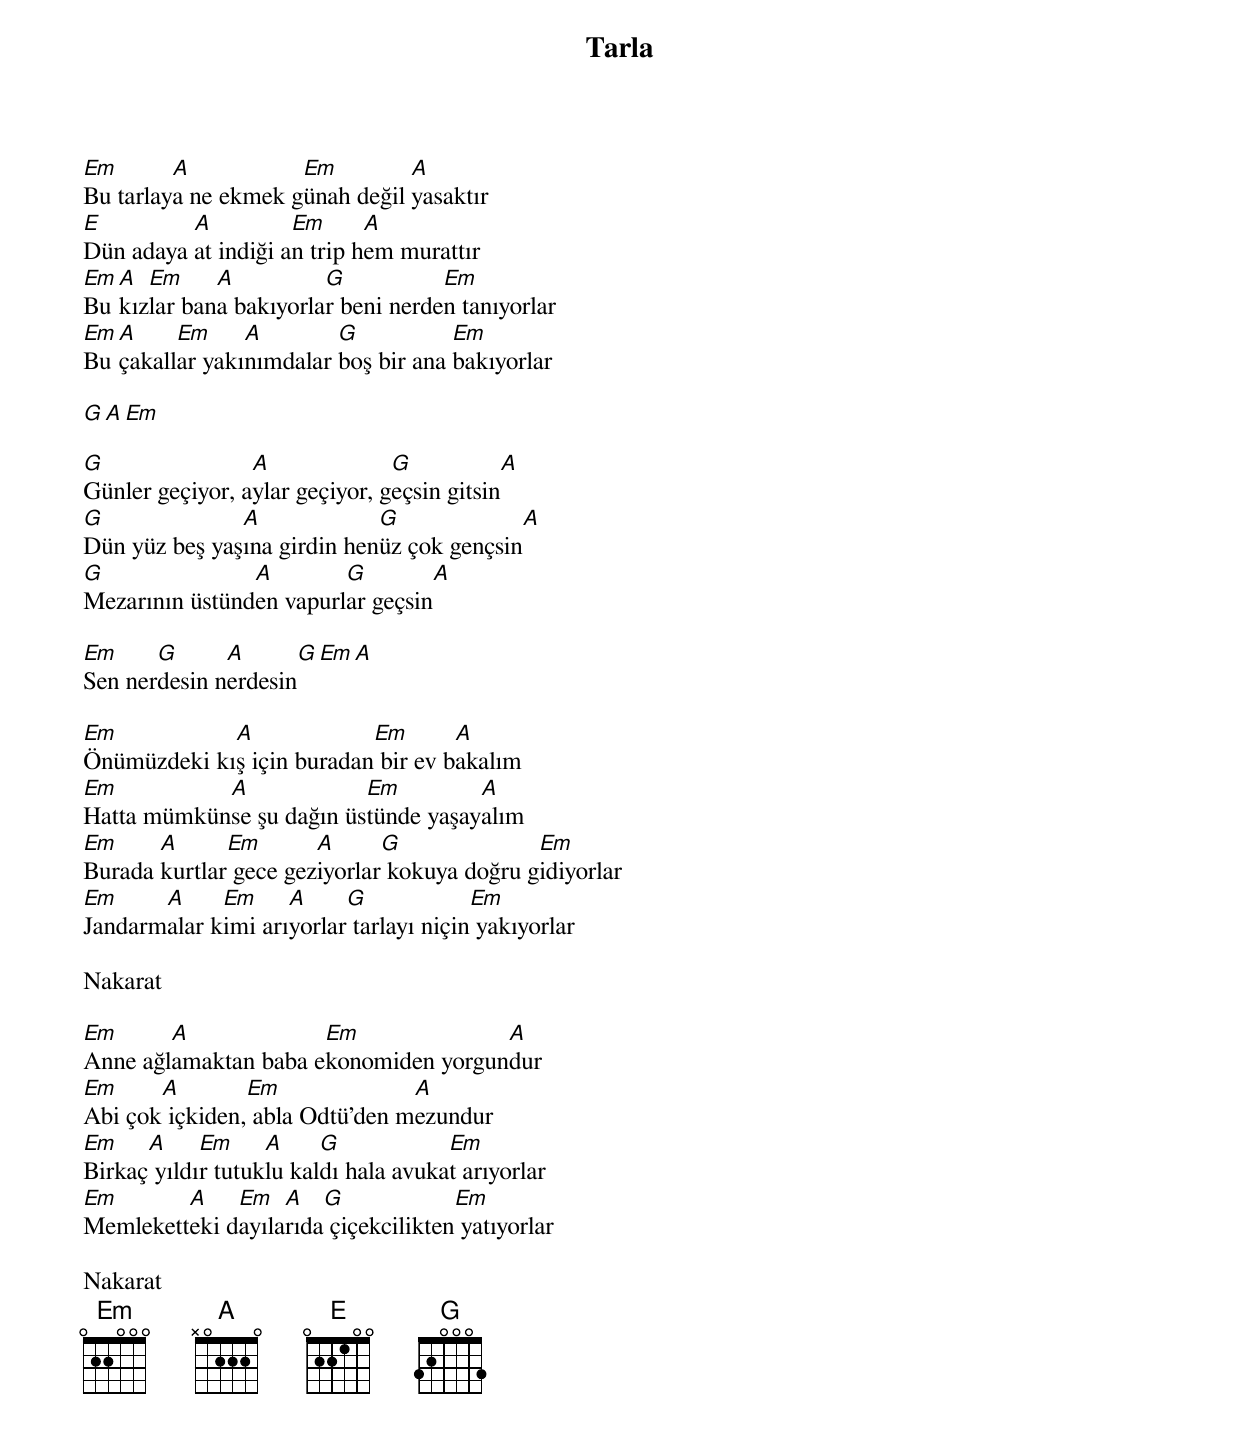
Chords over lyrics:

{title: Tarla}
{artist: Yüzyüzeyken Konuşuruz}

Em       A           Em         A
Bu tarlaya ne ekmek günah değil yasaktır
E         A          Em      A
Dün adaya at indiği an trip hem murattır
Em A  Em     A          G           Em
Bu kızlar bana bakıyorlar beni nerden tanıyorlar
Em A     Em     A        G           Em
Bu çakallar yakınımdalar boş bir ana bakıyorlar

G A Em

G                A              G           A
Günler geçiyor, aylar geçiyor, geçsin gitsin
G              A             G                 A
Dün yüz beş yaşına girdin henüz çok gençsin
G               A        G            A
Mezarının üstünden vapurlar geçsin

Em     G      A      G    Em A
Sen nerdesin nerdesin

Em           A             Em       A
Önümüzdeki kış için buradan bir ev bakalım
Em          A             Em         A
Hatta mümkünse şu dağın üstünde yaşayalım
Em     A      Em       A      G              Em
Burada kurtlar gece geziyorlar kokuya doğru gidiyorlar
Em     A     Em     A     G             Em
Jandarmalar kimi arıyorlar tarlayı niçin yakıyorlar

Nakarat

Em      A             Em              A
Anne ağlamaktan baba ekonomiden yorgundur
Em     A        Em              A
Abi çok içkiden, abla Odtü'den mezundur
Em    A     Em     A     G            Em
Birkaç yıldır tutuklu kaldı hala avukat arıyorlar
Em       A    Em   A   G             Em
Memleketteki dayılarıda çiçekcilikten yatıyorlar

Nakarat
